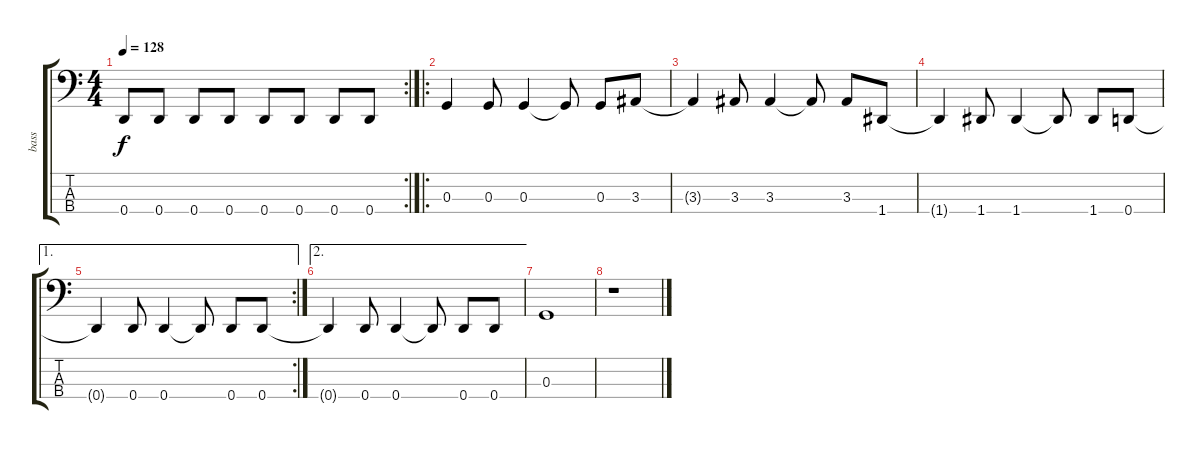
\track ("bass" "bass") {instrument electricbasspick}
\staff {score tabs}
\tuning (F2 C2 G1 D1) {hide}
\rc 2
\ts (4 4)
\tempo 128
\clef f4
\ks c
0.4.8{dy f} 0.4.8 0.4.8 0.4.8 0.4.8 0.4.8 0.4.8 0.4.8 |
\ro
0.3.4 0.3.8 0.3.4 0.3{t}.8 0.3.8 3.3.8 |
3.3{t}.4 3.3.8 3.3.4 3.3{t}.8 3.3.8 1.4.8 |
1.4{t}.4 1.4.8 1.4.4 1.4{t}.8 1.4.8 0.4.8 |
\ae 1
\rc 2
0.4{t}.4 0.4.8 0.4.4 0.4{t}.8 0.4.8 0.4.8 |
\ae 2
0.4{t}.4 0.4.8 0.4.4 0.4{t}.8 0.4.8 0.4.8 |
0.3.1 |
r.1
